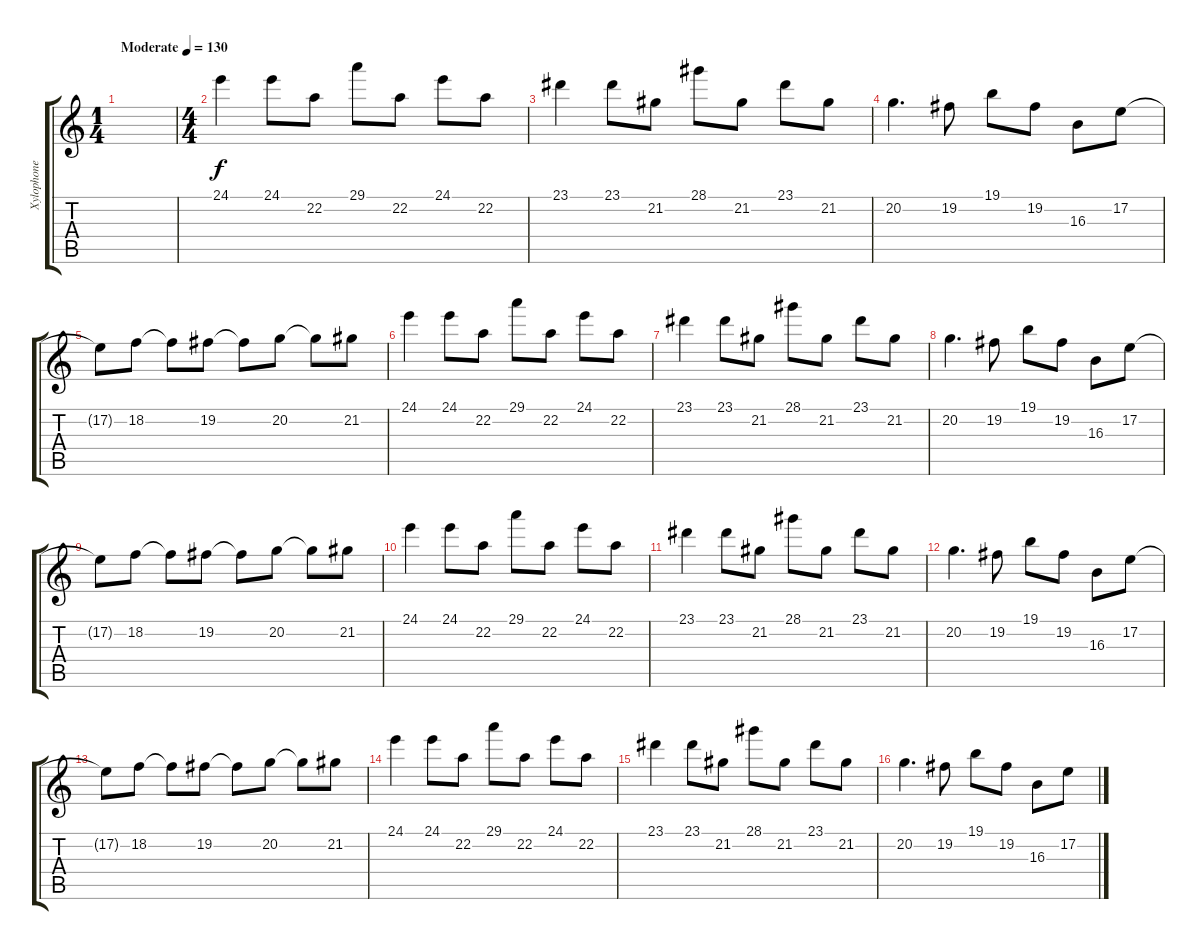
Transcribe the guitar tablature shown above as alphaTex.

\track ("Xylophone" "Xylophone") {instrument xylophone}
\staff {score tabs}
\tuning (E4 B3 G3 D3 A2 E2) {hide}
\ts (1 4)
\tempo (130 "Moderate")
\clef g2
\ks c
|
\ts (4 4)
24.1.4 24.1.8 22.2.8 29.1.8 22.2.8 24.1.8 22.2.8 |
23.1.4 23.1.8 21.2.8 28.1.8 21.2.8 23.1.8 21.2.8 |
20.2.4{d} 19.2.8 19.1.8 19.2.8 16.3.8 17.2.8 |
17.2{t}.8 18.2.8 18.2{t}.8 19.2.8 19.2{t}.8 20.2.8 20.2{t}.8 21.2.8 |
24.1.4 24.1.8 22.2.8 29.1.8 22.2.8 24.1.8 22.2.8 |
23.1.4 23.1.8 21.2.8 28.1.8 21.2.8 23.1.8 21.2.8 |
20.2.4{d} 19.2.8 19.1.8 19.2.8 16.3.8 17.2.8 |
17.2{t}.8 18.2.8 18.2{t}.8 19.2.8 19.2{t}.8 20.2.8 20.2{t}.8 21.2.8 |
24.1.4 24.1.8 22.2.8 29.1.8 22.2.8 24.1.8 22.2.8 |
23.1.4 23.1.8 21.2.8 28.1.8 21.2.8 23.1.8 21.2.8 |
20.2.4{d} 19.2.8 19.1.8 19.2.8 16.3.8 17.2.8 |
17.2{t}.8 18.2.8 18.2{t}.8 19.2.8 19.2{t}.8 20.2.8 20.2{t}.8 21.2.8 |
24.1.4 24.1.8 22.2.8 29.1.8 22.2.8 24.1.8 22.2.8 |
23.1.4 23.1.8 21.2.8 28.1.8 21.2.8 23.1.8 21.2.8 |
20.2.4{d} 19.2.8 19.1.8 19.2.8 16.3.8 17.2.8
